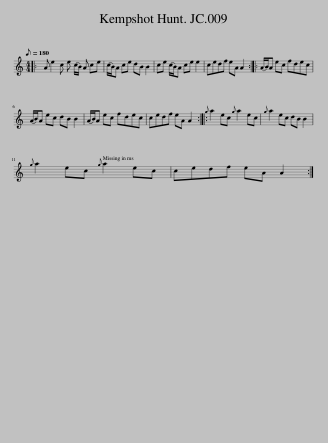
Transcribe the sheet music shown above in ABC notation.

X:1
L:1/8
Q:1/8=180
M:4/4
I:linebreak $
K:C
V:1 treble
V:1
|: A e2 c e (c/B/) A ce | (c/B/)A ce dB B2 | ce (c/B/)A ce e2 | cedf eA A2 :: (A/B/)A ec fdec |$ %5
 (A/B/)A ec dB B2 | (A/B/)A ec fdec | cedf eA A2 ::{g} a2 ec{g} a2 ec |{g} a2 ec dB B2 |$ %10
{g} a2 ec{g} a2 ec | cedf eA A2 :| %12
